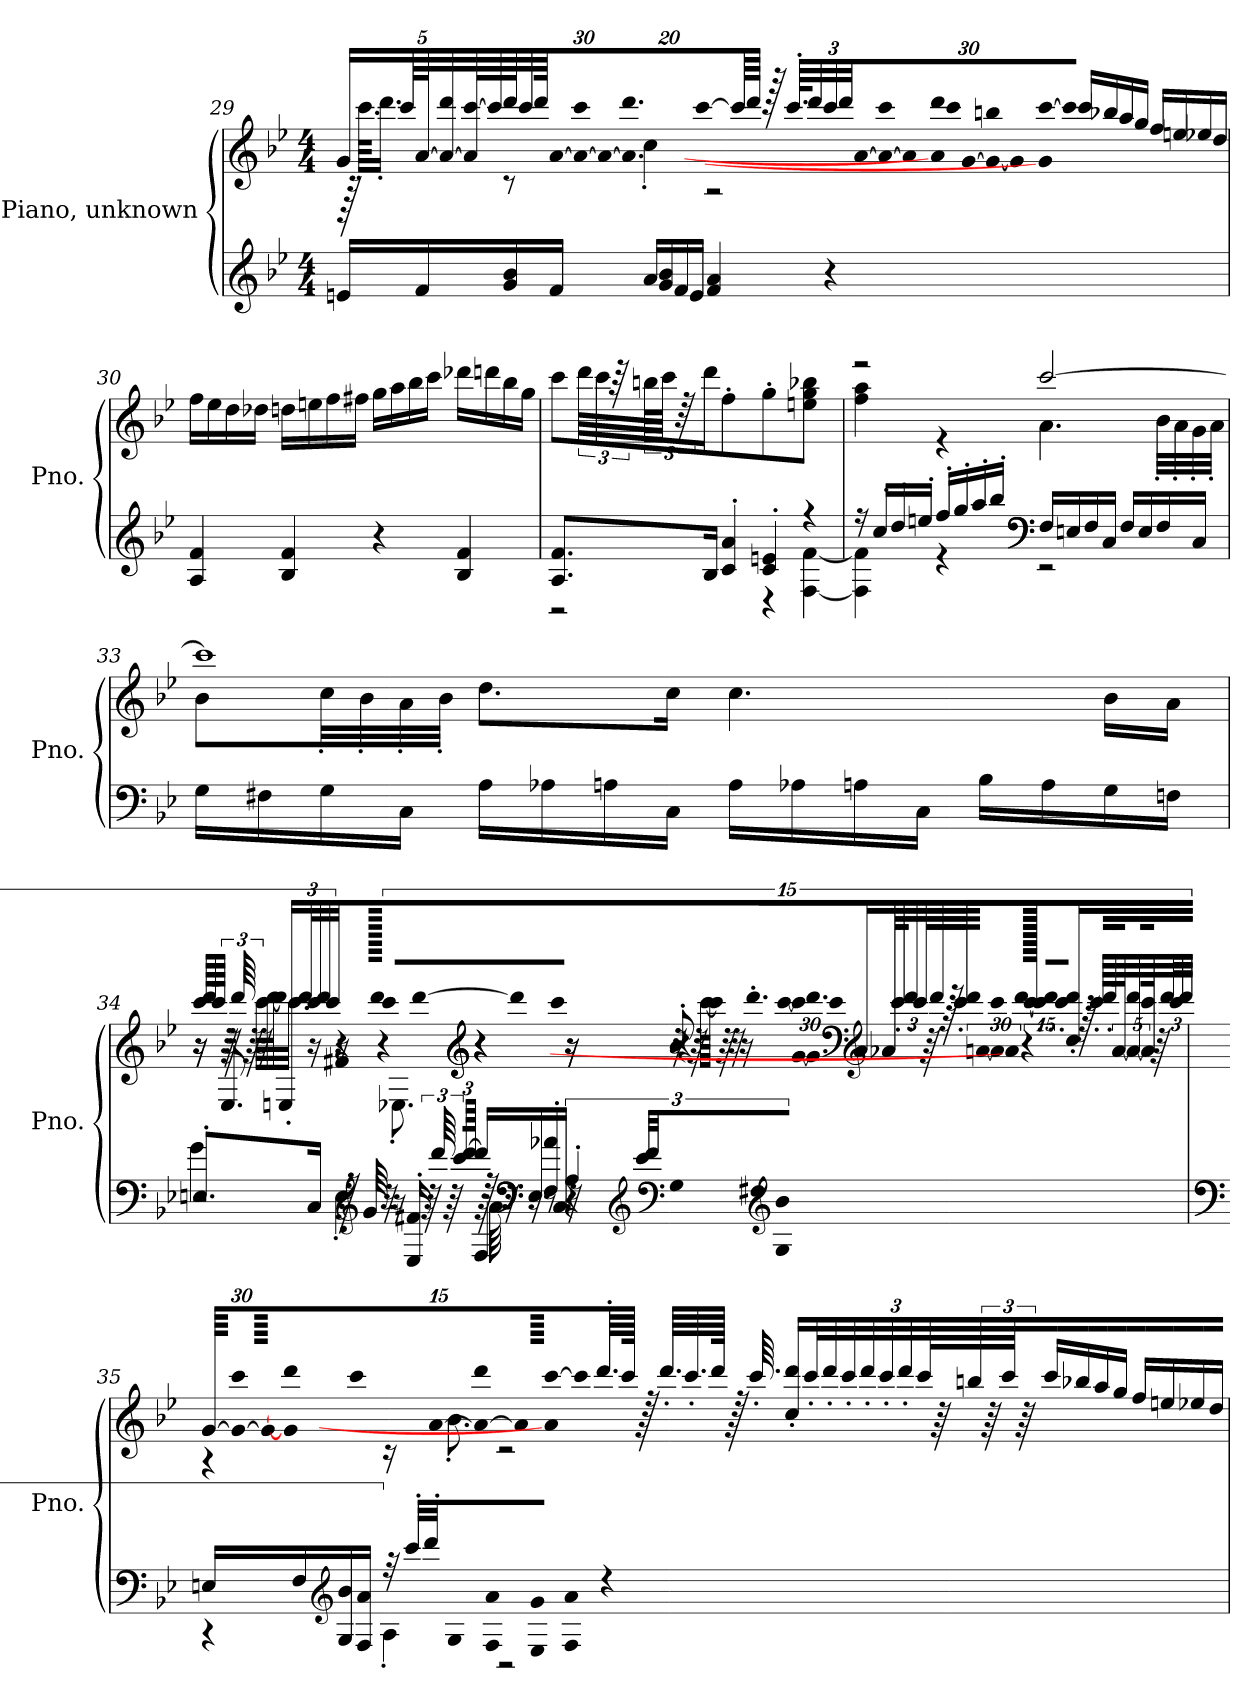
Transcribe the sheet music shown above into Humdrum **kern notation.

**kern	**kern
*part1	*part1
*staff2	*staff1
*I"Piano, unknown	*
*I'Pno.	*
!!LO:PB:g=z
*clefG2	*clefG2
*k[b-e-]	*k[b-e-]
*M4/4	*M4/4
*	*Xbrackettup
=29	=29
*	*^
16en/LL	20g/LL	128r
.	.	64.ccc'\KKLL
.	.	16.ddd'\JJ
.	80ccc/LL	.
16f/	[80a/J	.
.	40a/_ 40ddd/	.
.	80a/] [80ccc/L	.
.	80ccc/]	.
16g/ 16b-/	64ddd/J	8r
.	32ccc/	.
.	64ddd/L	.
!	!LO:N:vis=256	!
16f/JJ	[1920%17a/L	.
!	!LO:N:vis=256	!
.	1920%17a/_ 1920%17ccc/	.
!	!LO:N:vis=256	!
.	1920%17a/J_	.
!	!LO:N:vis=64.	!
.	640%17a/] 640%17ddd/	.
.	1920ryy	.
!	!LO:N:vis=256	!
.	[1920%17ccc/K	.
16a/LL	64ccc/]	4cc'\
.	64ddd/JJJJ	.
.	128r	.
.	64.ccc'/KLLL	.
16g/ 16b-/	48ddd/	.
.	48ccc/	.
.	48ddd/	.
!	!LO:N:vis=256	!
16f/	[1920%17a/LL	.
!	!LO:N:vis=256	!
.	1920%17a/_ 1920%17ccc/J	.
!	!LO:N:vis=64	!
.	960%17a/_	.
.	1920ryy	.
!	!LO:N:vis=64	!
.	960%17a/] 960%17ddd/	.
!	!LO:N:vis=256	!
.	1920%17ccc/L	.
!	!LO:N:vis=256	!
16e/JJ	[1920%17g/J	.
!	!LO:N:vis=64	!
.	960%17g/_ 960%17bbn/	.
!	!LO:N:vis=64	!
.	960%17g/_	.
.	1920ryy	.
!	!LO:N:vis=256	!
.	1920%17g/] [1920%17ccc/L	.
!	!LO:N:vis=256	!
.	1920%17ccc/JJJJJ]	.
4f/ 4a/	16ccc/LL	2r
.	16bb-X/	.
.	16aa/	.
.	16gg/JJ	.
4r	16ff/LL	.
.	16een/	.
.	16ee-X/	.
.	16dd/JJ	.
*	*v	*v
!!LO:LB:g=z
=30	=30
4A/ 4f/	16ff\LL
.	16ee-\
.	16dd\
.	16dd-X\JJ
4B-/ 4f/	16ddn\LL
.	16een\
.	16ff\
.	16ff#X\JJ
4r	16gg\LL
.	16aa\
.	16bb-\
.	16ccc\JJ
4B-/ 4f/	16ddd-X\LL
.	16dddn\
.	16bb-\
.	16gg\JJ
=31	=31
*^	*
8.A/ 8.f/L	2r	8ccc\L
*	*	*brackettup
.	.	96ddd\LLL
.	.	96ccc\JJJJ
.	.	96r
.	.	96bbn\LLLL
.	.	96ccc\JJJJ
.	.	96r
16B-/Jk	.	16ddd\
4c/' 4a/'	.	4ff'\
4c/' 4en/'	4r	4gg'\
4r	[4F\ [4f\	4een\ 4gg\ 4bb-X\
!!LO:LB:g=z
=32	=32	=32
*	*	*^
16r	4F\] 4f\]	2r	4ff\ 4aa\
16cc'/LL	.	.	.
16dd'/	.	.	.
16een'/JJ	.	.	.
16ff'/LL	4r	.	4r
16gg'/	.	.	.
16aa'/	.	.	.
16bb-'/JJ	.	.	.
*clefF4	*	*	*
16F/LL	2r	[2ccc/	4.a\
16En/	.	.	.
16F/	.	.	.
16C/JJ	.	.	.
16F/LL	.	.	.
16E/	.	.	.
16F/	.	.	32b-'\LLL
.	.	.	32a'\
16C/JJ	.	.	32g'\
.	.	.	32a'\JJJ
*v	*v	*	*
=33	=33	=33
16G\LL	1ccc]	8b-\L
16F#X\	.	.
16G\	.	32cc'\LL
.	.	32b-'\
16C\JJ	.	32a'\
.	.	32b-'\JJJ
16A\LL	.	8.dd\L
16A-X\	.	.
16An\	.	.
16C\JJ	.	16cc\Jk
16A\LL	.	4.cc\
16A-X\	.	.
16An\	.	.
16C\JJ	.	.
16B-\LL	.	.
16A\	.	.
16G\	.	16b-\LL
16Fn\JJ	.	16a\JJ
!!LO:LB:g=z
=34	=34	=34
*^	*	*^
*	*^	*	*	*
8.En'/L	4g\	2r	64ccc/KLLL	16r	16r
.	.	.	32ddd/	.	.
.	.	.	64ccc/JJJk	.	.
.	.	.	96r	32r	8.E-'/
.	.	.	96ddd/	.	.
.	.	.	96r	.	.
.	.	.	32r	64ccc\LLLL	.
.	.	.	.	[64ddd\	.
*	*	*	*Xbrackettup	*	*
.	.	.	24En/LL	64ddd\J]	.
.	.	.	.	32.ccc'\JJJ	.
.	.	.	48ddd/L	.	.
16C/Jk	.	.	48ccc/	16r	.
.	.	.	48ddd/	.	.
.	.	.	48ccc/	.	.
*	*	*	*brackettup	*	*
!	!	!	!LO:N:vis=256	!	!
128r	4E'\	.	1920%17f#X/LL	16r	4r
*clefG2	*	*	*	*	*
64.g/	.	.	.	.	.
!	!	!	!LO:N:vis=256	!	!
.	.	.	1920%17ddd/JJJJJ	.	.
!	!	!	!LO:N:vis=64	!	!
.	.	.	960%17r	.	.
32r	.	.	.	.	.
.	.	.	1920ryy	.	.
!	!	!	!LO:N:vis=64	!	!
.	.	.	960%17ccc/LLLL	.	.
!	!	!	!LO:N:vis=256	!	!
.	.	.	[1920%17ddd/K	.	.
16r	.	.	64ddd/]	8.E-X'\	.
.	.	.	64ccc/JJJJ	.	.
.	.	.	128r	.	.
.	.	.	64.ddd'/LLLL	.	.
*	*	*	*Xbrackettup	*	*
!	!	!	!LO:N:vis=256	!	!
16E/' 16f#X/'	.	.	[1920%17ccc/L	.	.
!	!	!	!LO:N:vis=256	!	!
.	.	.	[1920%17g/ 1920%17ccc/]J	.	.
!	!	!	!LO:N:vis=64.	!	!
.	.	.	640%17g/] 640%17ddd/	.	.
.	.	.	1920ryy	.	.
!	!	!	!LO:N:vis=64	!	!
.	.	.	960%17ccc/JJ	.	.
*	*	*	*clefF4	*	*
96r	.	.	16C/	.	.
96ddd/	.	.	.	.	.
96r	.	.	.	.	.
*Xbrackettup	*	*	*	*	*
48ccc/LLL	.	.	.	.	.
[96ddd/JJJk	.	.	.	.	.
*	*	*	*clefG2	*	*
16ddd/LL]	128r	4F'/	96a-X/KL	4r	4r
.	64.a\	.	.	.	.
.	.	.	48.ccc'/	.	.
.	32r	.	.	.	.
.	.	.	48ddd'/	.	.
*clefF4	*	*	*	*	*
*	*	*	*brackettup	*	*
16E/	16r	.	96ccc/JJJk	.	.
.	.	.	96r	.	.
.	.	.	96ddd/	.	.
.	.	.	128r	.	.
.	.	.	64.ccc'/LLLL	.	.
!	!	!	!LO:N:vis=256	!	!
16F/' 16a-X/'	8r	.	1920%17ddd/L	.	.
!	!	!	!LO:N:vis=256	!	!
.	.	.	[1920%17an/J	.	.
!	!	!	!LO:N:vis=64	!	!
.	.	.	960%17a/_ 960%17ccc/	.	.
.	.	.	1920ryy	.	.
!	!	!	!LO:N:vis=256	!	!
.	.	.	1920%17a/L]	.	.
!	!	!	!LO:N:vis=256	!	!
.	.	.	1920%17ddd/JJJJJ	.	.
!	!	!	!LO:N:vis=128	!	!
.	.	.	1920%17r	.	.
16C/JJ	.	.	[1920ccc/	.	.
.	.	.	640%13ccc'/LLL]	.	.
.	.	.	48ddd'/	.	.
.	.	.	48ccc'/JJJ	.	.
*brackettup	*	*	*	*	*
48r	4r	4A'/	16cc/' 16ddd/'	16r	16r
*clefG2	*	*	*	*	*
48ccc/LLL	.	.	.	.	.
48ddd/J	.	.	.	.	.
*clefF4	*	*	*	*	*
16G/	.	.	128r	32r	8.b-'/
.	.	.	64.ccc'/KLLL	.	.
.	.	.	32ddd'/	64r	.
.	.	.	.	[64ccc\LLLL	.
16F#X/	.	.	[80a/K	64ccc\JJJJ]	.
.	.	.	40a/_ 40ddd/	.	.
.	.	.	.	64r	.
.	.	.	.	32r	.
.	.	.	80a/] 80ccc/JJJk	.	.
.	.	.	80r	.	.
*clefG2	*	*	*	*	*
*	*	*	*Xbrackettup	*	*
16G/ 16b-/JJ	.	.	48ddd/LLL	16r	.
.	.	.	48ccc/	.	.
.	.	.	48ddd/JJJ	.	.
*v	*v	*v	*	*	*
*	*v	*v	*v
!!LO:LB:g=z
=35	=35
*clefF4	*
*^	*
!	!	!LO:N:vis=256
*	*	*^
16En/LL	4r	[1920%17g/LLLLL	4r
!	!	!LO:N:vis=256	!
.	.	1920%17g/_ 1920%17ccc/J	.
!	!	!LO:N:vis=64	!
.	.	960%17g/_	.
.	.	1920ryy	.
!	!	!LO:N:vis=64	!
.	.	960%17g/] 960%17ddd/	.
!	!	!LO:N:vis=256	!
.	.	1920%17ccc/L	.
!	!	!LO:N:vis=256	!
16F/	.	[1920%17a/J	.
!	!	!LO:N:vis=64	!
.	.	960%17a/_ 960%17ddd/	.
!	!	!LO:N:vis=64	!
.	.	960%17a/_	.
.	.	1920ryy	.
!	!	!LO:N:vis=256	!
.	.	1920%17a/] [1920%17ccc/L	.
!	!	!LO:N:vis=256	!
.	.	1920%17ccc/J]	.
*clefG2	*	*	*
16G/ 16b-/	.	64.ddd'/	.
.	.	128ccc/JJJJk	.
.	.	128r	.
.	.	64.ddd'/LLLL	.
16F/ 16a/JJ	.	64.ccc'/	.
.	.	128ddd/JJJJk	.
.	.	128r	.
.	.	64.ccc'/	.
48r	4A'\	16cc/' 16ddd/'LL	16r
48ccc'/LLL	.	.	.
48ddd'/J	.	.	.
16G/	.	48ccc'/L	8.b-'\
.	.	48ddd'/	.
.	.	48ccc'/	.
16F/ 16a/	.	48ddd'/	.
.	.	48ccc'/	.
.	.	48ddd'/	.
*	*	*brackettup	*
16E/ 16g/JJ	.	96ccc/JJJk	.
.	.	96r	.
.	.	96bbn/	.
.	.	96r	.
.	.	96ccc/	.
.	.	96r	.
4F/ 4a/	2r	16ccc/LL	2r
.	.	16bb-X/	.
.	.	16aa/	.
.	.	16gg/JJ	.
4r	.	16ff/LL	.
.	.	16een/	.
.	.	16ee-X/	.
.	.	16dd/JJ	.
*v	*v	*	*
*	*v	*v
=	=
*-	*-
